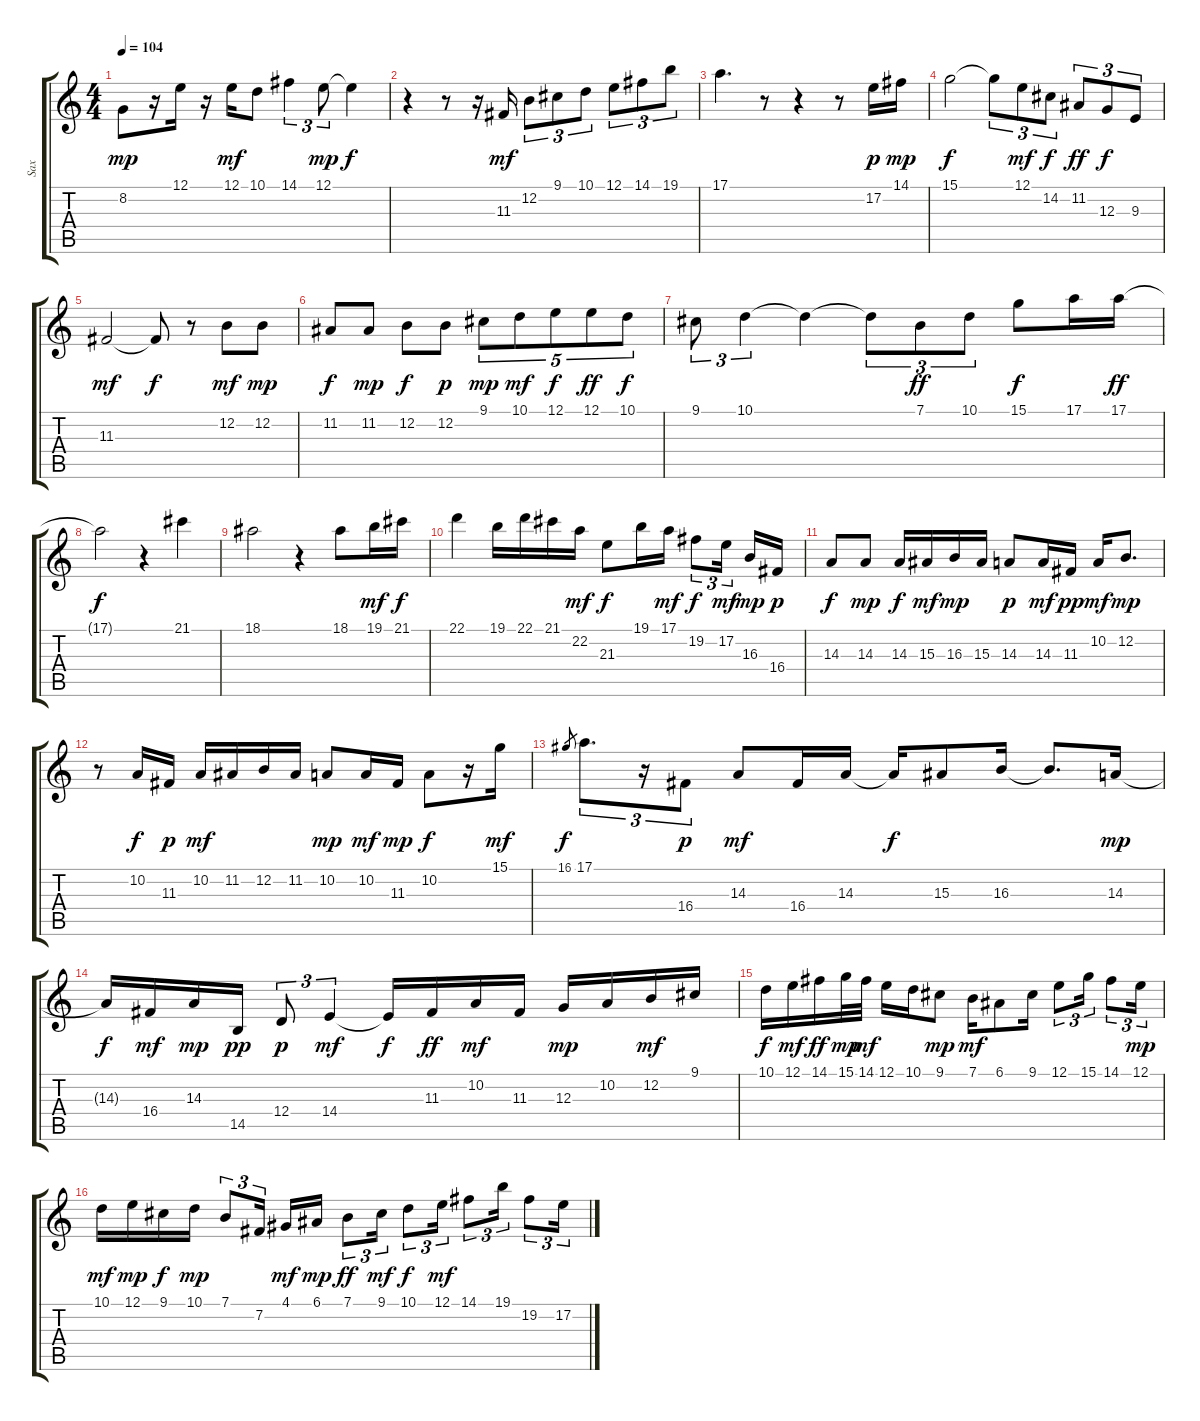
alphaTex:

\track ("Sax" "Sax") {instrument tenorsax}
\staff {score tabs}
\tuning (E4 B3 G3 D3 A2 E2) {hide}
\ts (4 4)
\tempo 104
\clef g2
\ks c
8.2.8{dy mp} r.16 12.1.16 r.16 12.1.16{dy mf} 10.1.8 14.1.4{tu (3 2)} 12.1.8{tu (3 2) dy mp} 12.1{t}.4{dy f} |
r.4 r.8 r.16 11.3.16{dy mf} 12.2.8{tu (3 2)} 9.1.8{tu (3 2)} 10.1.8{tu (3 2)} 12.1.8{tu (3 2)} 14.1.8{tu (3 2)} 19.1.8{tu (3 2)} |
17.1.4{d} r.8 r.4 r.8 17.2.16{dy p} 14.1.16{dy mp} |
15.1.2{dy f} 15.1{t}.8{tu (3 2)} 12.1.8{tu (3 2) dy mf} 14.2.8{tu (3 2) dy f} 11.2.8{tu (3 2) dy ff} 12.3.8{tu (3 2) dy f} 9.3.8{tu (3 2)} |
11.3.2{dy mf} 11.3{t}.8{dy f} r.8 12.2.8{dy mf} 12.2.8{dy mp} |
11.2.8{dy f} 11.2.8{dy mp} 12.2.8{dy f} 12.2.8{dy p} 9.1.8{tu (5 4) dy mp} 10.1.8{tu (5 4) dy mf} 12.1.8{tu (5 4) dy f} 12.1.8{tu (5 4) dy ff} 10.1.8{tu (5 4) dy f} |
9.1.8{tu (3 2)} 10.1.4{tu (3 2)} 10.1{t}.4 10.1{t}.8{tu (3 2)} 7.1.8{tu (3 2) dy ff} 10.1.8{tu (3 2)} 15.1.8{dy f} 17.1.16 17.1.16{dy ff} |
17.1{t}.2{dy f} r.4 21.1.4 |
18.1.2 r.4 18.1.8 19.1.16{dy mf} 21.1.16{dy f} |
22.1.4 19.1.16 22.1.16 21.1.16 22.2.16{dy mf} 21.3.8{dy f} 19.1.16 17.1.16{dy mf} 19.2.8{tu (3 2) dy f} 17.2.16{tu (3 2) dy mf} 16.3.16{dy mp} 16.4.16{dy p} |
14.3.8{dy f} 14.3.8{dy mp} 14.3.16{dy f} 15.3.16{dy mf} 16.3.16{dy mp} 15.3.16 14.3.8{dy p} 14.3.16{dy mf} 11.3.16{dy pp} 10.2.16{dy mf} 12.2.8{d dy mp} |
r.8 10.2.16{dy f} 11.3.16{dy p} 10.2.16{dy mf} 11.2.16 12.2.16 11.2.16 10.2.8{dy mp} 10.2.16{dy mf} 11.3.16{dy mp} 10.2.8{dy f} r.16 15.1.16{dy mf} |
16.1.8{gr dy f} 17.1.8{d tu (3 2)} r.16{tu (3 2)} 16.4.8{tu (3 2) dy p} 14.3.8{dy mf} 16.4.16 14.3.16 14.3{t}.16{dy f} 15.3.8 16.3.16 16.3{t}.8{d} 14.3.16{dy mp} |
14.3{t}.16{dy f} 16.4.16{dy mf} 14.3.16{dy mp} 14.5.16{dy pp} 12.4.8{tu (3 2) dy p} 14.4.4{tu (3 2) dy mf} 14.4{t}.16{dy f} 11.3.16{dy ff} 10.2.16{dy mf} 11.3.16 12.3.16{dy mp} 10.2.16 12.2.16{dy mf} 9.1.16 |
10.1.16{dy f} 12.1.16{dy mf} 14.1.16{dy ff} 15.1.32{dy mp} 14.1.32{dy mf} 12.1.16 10.1.16 9.1.8{dy mp} 7.1.16{dy mf} 6.1.8 9.1.16 12.1.8{tu (3 2)} 15.1.16{tu (3 2)} 14.1.8{tu (3 2)} 12.1.16{tu (3 2) dy mp} |
10.1.16{dy mf} 12.1.16{dy mp} 9.1.16{dy f} 10.1.16{dy mp} 7.1.8{tu (3 2)} 7.2.16{tu (3 2)} 4.1.16{dy mf} 6.1.16{dy mp} 7.1.8{tu (3 2) dy ff} 9.1.16{tu (3 2) dy mf} 10.1.8{tu (3 2) dy f} 12.1.16{tu (3 2) dy mf} 14.1.8{tu (3 2)} 19.1.16{tu (3 2)} 19.2.8{tu (3 2)} 17.2.16{tu (3 2)}
